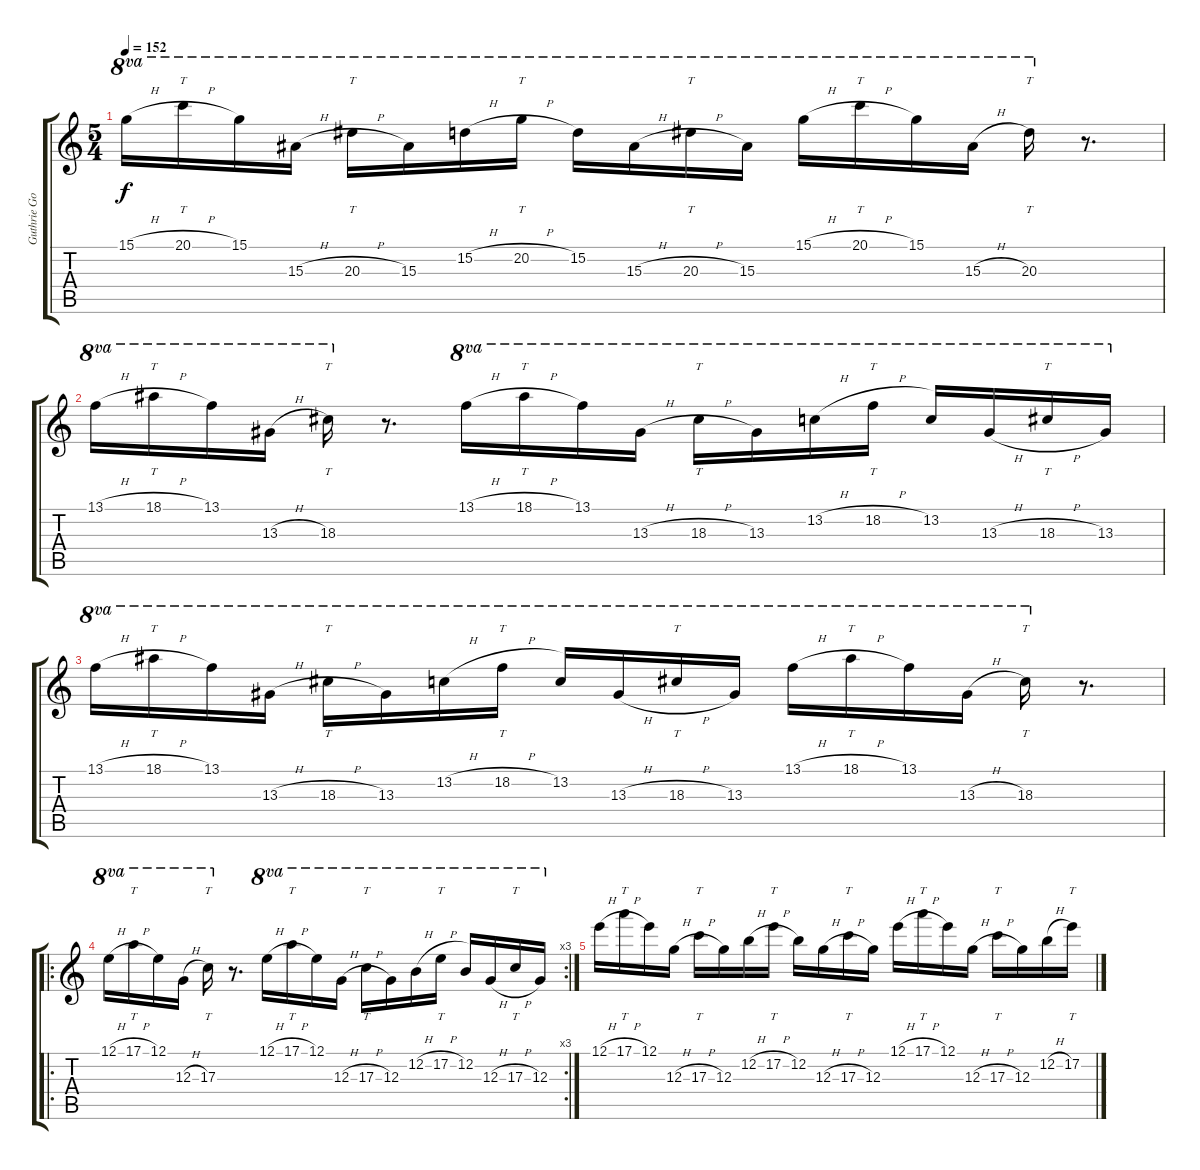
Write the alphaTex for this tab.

\track ("Guthrie Govan" "Guthrie Go") {instrument overdrivenguitar}
\staff {score tabs}
\tuning (E4 B3 G3 D3 A2 E2) {hide}
\ts (5 4)
\tempo 152
\clef g2
\ks c
15.1{h}.16{ot 8va dy f} 20.1{h}.16{tt ot 8va} 15.1.16{ot 8va} 15.3{h}.16{ot 8va} 20.3{h}.16{tt ot 8va} 15.3.16{ot 8va} 15.2{h}.16{ot 8va} 20.2{h}.16{tt ot 8va} 15.2.16{ot 8va} 15.3{h}.16{ot 8va} 20.3{h}.16{tt ot 8va} 15.3.16{ot 8va} 15.1{h}.16{ot 8va} 20.1{h}.16{tt ot 8va} 15.1.16{ot 8va} 15.3{h}.16{ot 8va} 20.3.16{tt ot 8va} r.8{d} |
13.1{h}.16{ot 8va} 18.1{h}.16{tt ot 8va} 13.1.16{ot 8va} 13.3{h}.16{ot 8va} 18.3.16{tt ot 8va} r.8{d} 13.1{h}.16{ot 8va} 18.1{h}.16{tt ot 8va} 13.1.16{ot 8va} 13.3{h}.16{ot 8va} 18.3{h}.16{tt ot 8va} 13.3.16{ot 8va} 13.2{h}.16{ot 8va} 18.2{h}.16{tt ot 8va} 13.2.16{ot 8va} 13.3{h}.16{ot 8va} 18.3{h}.16{tt ot 8va} 13.3.16{ot 8va} |
13.1{h}.16{ot 8va} 18.1{h}.16{tt ot 8va} 13.1.16{ot 8va} 13.3{h}.16{ot 8va} 18.3{h}.16{tt ot 8va} 13.3.16{ot 8va} 13.2{h}.16{ot 8va} 18.2{h}.16{tt ot 8va} 13.2.16{ot 8va} 13.3{h}.16{ot 8va} 18.3{h}.16{tt ot 8va} 13.3.16{ot 8va} 13.1{h}.16{ot 8va} 18.1{h}.16{tt ot 8va} 13.1.16{ot 8va} 13.3{h}.16{ot 8va} 18.3.16{tt ot 8va} r.8{d} |
\ro
\rc 3
12.1{h}.16{ot 8va} 17.1{h}.16{tt ot 8va} 12.1.16{ot 8va} 12.3{h}.16{ot 8va} 17.3.16{tt ot 8va} r.8{d} 12.1{h}.16{ot 8va} 17.1{h}.16{tt ot 8va} 12.1.16{ot 8va} 12.3{h}.16{ot 8va} 17.3{h}.16{tt ot 8va} 12.3.16{ot 8va} 12.2{h}.16{ot 8va} 17.2{h}.16{tt ot 8va} 12.2.16{ot 8va} 12.3{h}.16{ot 8va} 17.3{h}.16{tt ot 8va} 12.3.16{ot 8va} |
12.1{h}.16 17.1{h}.16{tt} 12.1.16 12.3{h}.16 17.3{h}.16{tt} 12.3.16 12.2{h}.16 17.2{h}.16{tt} 12.2.16 12.3{h}.16 17.3{h}.16{tt} 12.3.16 12.1{h}.16 17.1{h}.16{tt} 12.1.16 12.3{h}.16 17.3{h}.16{tt} 12.3.16 12.2{h}.16 17.2{h}.16{tt}
